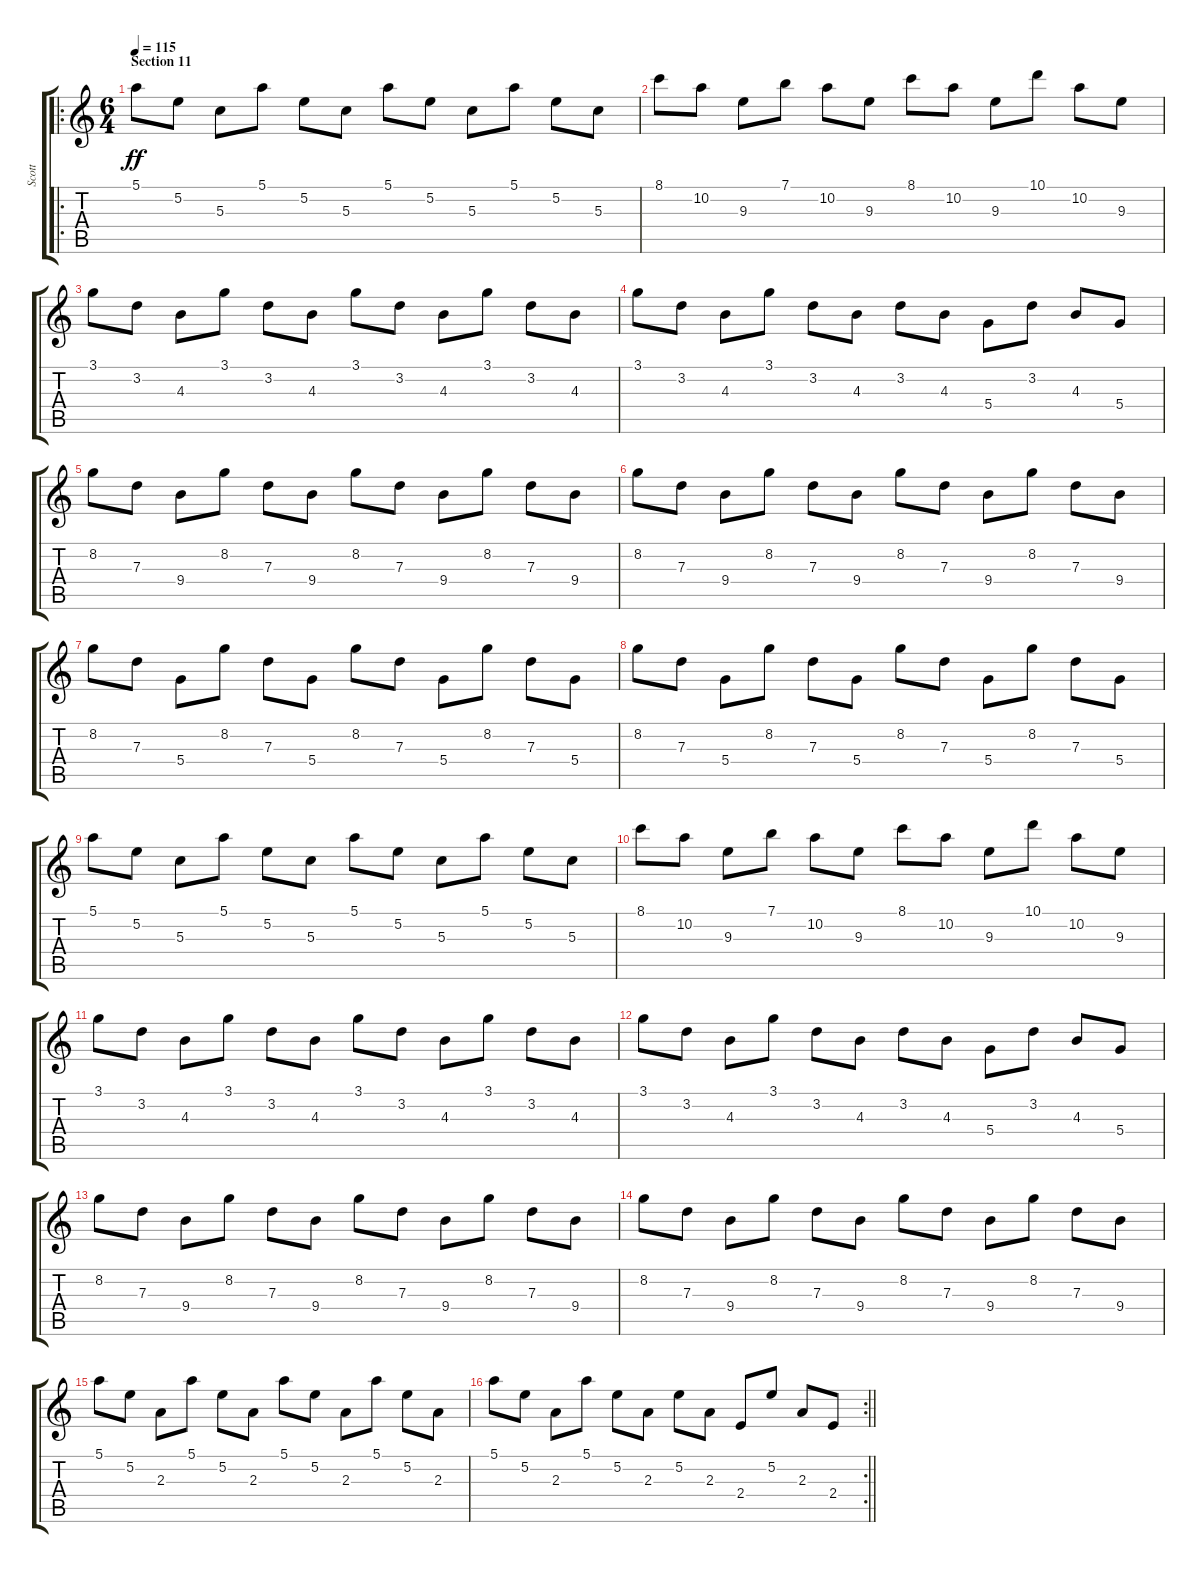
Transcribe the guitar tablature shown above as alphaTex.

\track ("Scott" "Scott") {instrument electricguitarjazz}
\staff {score tabs}
\tuning (E4 B3 G3 D3 A2 D2) {hide}
\ro
\ts (6 4)
\section ("" "Section 11")
\tempo 115
\clef g2
\ks c
5.1.8{dy ff instrument distortionguitar} 5.2.8 5.3.8 5.1.8 5.2.8 5.3.8 5.1.8 5.2.8 5.3.8 5.1.8 5.2.8 5.3.8 |
8.1.8 10.2.8 9.3.8 7.1.8 10.2.8 9.3.8 8.1.8 10.2.8 9.3.8 10.1.8 10.2.8 9.3.8 |
3.1.8 3.2.8 4.3.8 3.1.8 3.2.8 4.3.8 3.1.8 3.2.8 4.3.8 3.1.8 3.2.8 4.3.8 |
3.1.8 3.2.8 4.3.8 3.1.8 3.2.8 4.3.8 3.2.8 4.3.8 5.4.8 3.2.8 4.3.8 5.4.8 |
8.2.8 7.3.8 9.4.8 8.2.8 7.3.8 9.4.8 8.2.8 7.3.8 9.4.8 8.2.8 7.3.8 9.4.8 |
8.2.8 7.3.8 9.4.8 8.2.8 7.3.8 9.4.8 8.2.8 7.3.8 9.4.8 8.2.8 7.3.8 9.4.8 |
8.2.8 7.3.8 5.4.8 8.2.8 7.3.8 5.4.8 8.2.8 7.3.8 5.4.8 8.2.8 7.3.8 5.4.8 |
8.2.8 7.3.8 5.4.8 8.2.8 7.3.8 5.4.8 8.2.8 7.3.8 5.4.8 8.2.8 7.3.8 5.4.8 |
5.1.8{instrument distortionguitar} 5.2.8 5.3.8 5.1.8 5.2.8 5.3.8 5.1.8 5.2.8 5.3.8 5.1.8 5.2.8 5.3.8 |
8.1.8 10.2.8 9.3.8 7.1.8 10.2.8 9.3.8 8.1.8 10.2.8 9.3.8 10.1.8 10.2.8 9.3.8 |
3.1.8 3.2.8 4.3.8 3.1.8 3.2.8 4.3.8 3.1.8 3.2.8 4.3.8 3.1.8 3.2.8 4.3.8 |
3.1.8 3.2.8 4.3.8 3.1.8 3.2.8 4.3.8 3.2.8 4.3.8 5.4.8 3.2.8 4.3.8 5.4.8 |
8.2.8 7.3.8 9.4.8 8.2.8 7.3.8 9.4.8 8.2.8 7.3.8 9.4.8 8.2.8 7.3.8 9.4.8 |
8.2.8 7.3.8 9.4.8 8.2.8 7.3.8 9.4.8 8.2.8 7.3.8 9.4.8 8.2.8 7.3.8 9.4.8 |
5.1.8 5.2.8 2.3.8 5.1.8 5.2.8 2.3.8 5.1.8 5.2.8 2.3.8 5.1.8 5.2.8 2.3.8 |
\rc 2
\barLineRight lightlight
5.1.8 5.2.8 2.3.8 5.1.8 5.2.8 2.3.8 5.2.8 2.3.8 2.4.8 5.2.8 2.3.8 2.4.8
